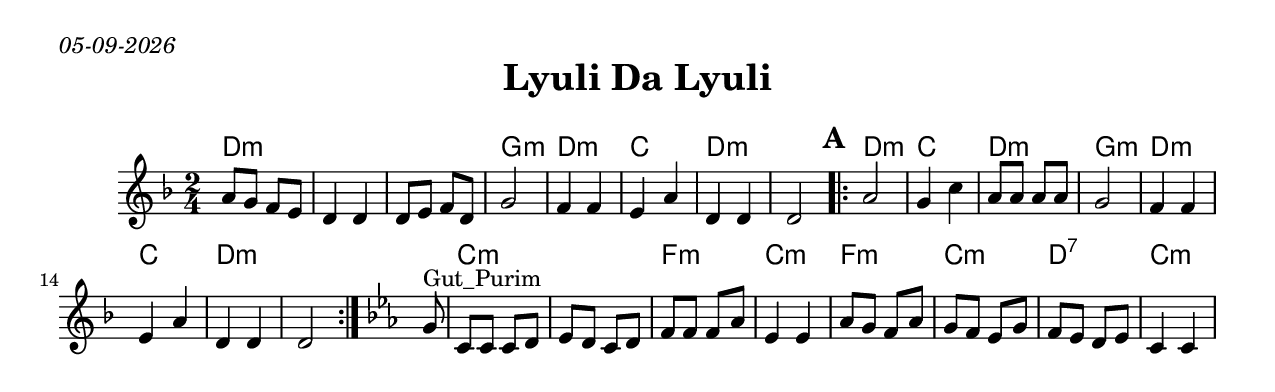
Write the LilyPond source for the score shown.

\version "2.22.0"
\include "english.ly"
%\pointAndClickOff
\paper{
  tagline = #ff
  print-all-headers = ##t
  #(set-paper-size "letter")
}
date = #(strftime "%d-%m-%Y" (localtime (current-time)))

\markup{ \italic{ \date }  }

%\markup{ Got something to say? }

global = {
  \clef treble
  \key d \minor
  \time 2/4
  \set Score.markFormatter = #format-mark-box-alphabet
}

%#################################### Melody ########################
melody = \relative c'' {
  \global
  %\partial 4 g4    %lead in notes
  a8 g f e
  d4 d
  d8 e f d
  g2

  f4 f
  e4 a
  d,4 d
  d2
  \repeat volta 2{
    \mark \default
   a'2
   g4 c
   a8 a a a
   g2
   f4 f
   e4 a
   d,4 d
   d2
  }
% Gut Purim
 %\break
\key c \minor
^Gut_Purim
\partial 8 g8
 c,8 c c d
 ef8 d c d
 f8 f f af
 ef4 ef
 af8 g f af
 g8 f ef g
 f8 ef d ef
 c4 4

}
%################################# Lyrics #####################
%\addlyrics{ \set stanza = #"1. " }
%################################# Chords #######################
harmonies = \chordmode {
 d2*3:m
 g2:m
 d2:m
 c2
 d2*2:m
 %
 d2:m
 c2
 d2:m
 g2:m
 d2:m
 c2
 d2*2:m

 %Purim
 s8 c2*2:m
 f2:m
 c2:m
 f2:m
 c2:m
 d2:7
 c2:m
}

\score {
  % transpose score below
  %\transpose c d
  <<
    \new ChordNames {
      \set chordChanges = ##f
      \harmonies
    }
    \new Staff   \melody
  >>
  \header{
    title= "Lyuli Da Lyuli"
    subtitle=""
    composer= ""

    instrument =""
    arranger= ""
  }
  \midi{\tempo 4 = 120}
  \layout{indent = 1.0\cm}
}
%{
% more verses:
\markup{}
\markup {
  \font-size #2
  \fill-line {
    \hspace #0.1 % distance from left margin
    \column {
      \line { "1."
\column {
 ""
}
      }
      \hspace #0.2 % vertical distance between verses
      \line { "2."
\column {
""
}
      }
    }
    \hspace #0.1  % horiz. distance between columns
    \column {
      \line { "3."
\column {
 ""
}
      }
      \hspace #0.2 % distance between verses
      \line { "4."
\column {
""
}
      }
    }
    \hspace #0.1 % distance to right margin
  }
}

%}